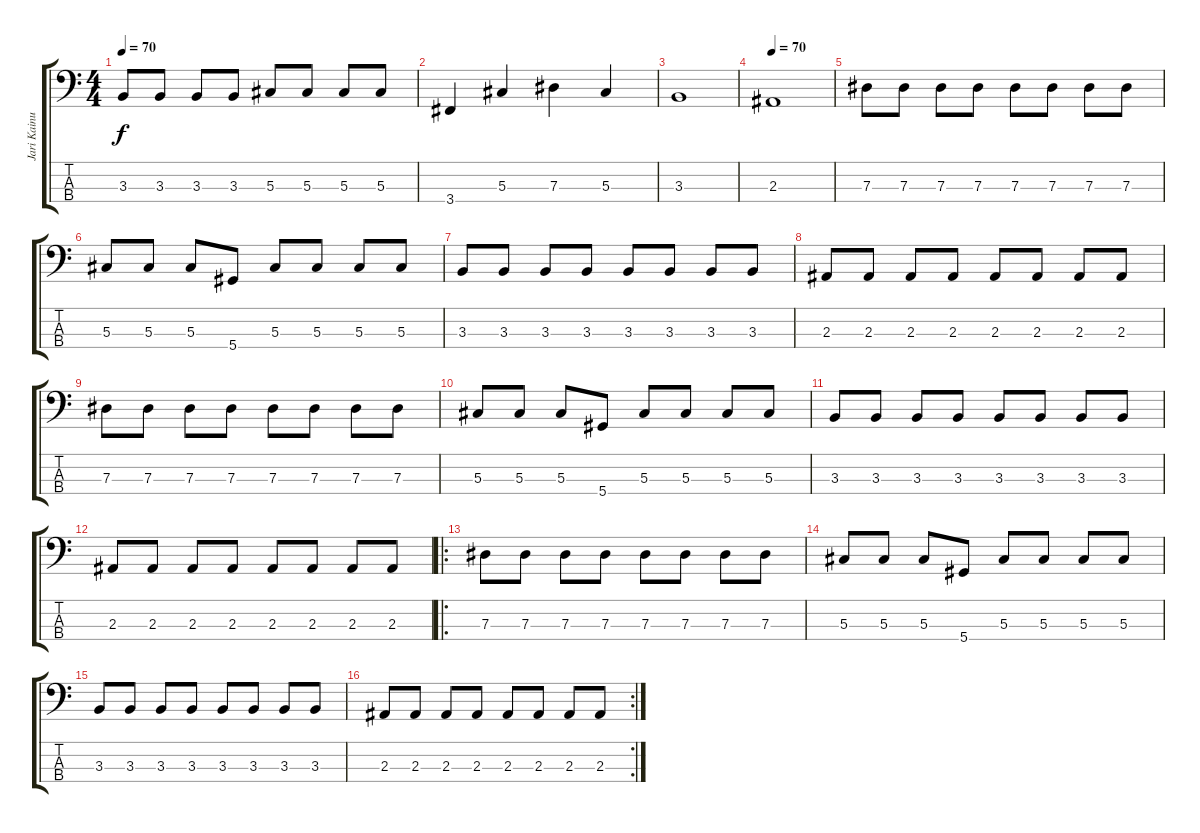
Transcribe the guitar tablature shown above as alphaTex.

\track ("Jari Kainulainen (Bass)" "Jari Kainu") {instrument electricbassfinger}
\staff {score tabs}
\tuning (Gb2 Db2 Ab1 Eb1) {hide}
\ts (4 4)
\tempo 70
\clef f4
\ks c
3.3.8{dy f} 3.3.8 3.3.8 3.3.8 5.3.8 5.3.8 5.3.8 5.3.8 |
3.4.4 5.3.4 7.3.4 5.3.4 |
3.3.1 |
\tempo 70
2.3.1 |
7.3.8 7.3.8 7.3.8 7.3.8 7.3.8 7.3.8 7.3.8 7.3.8 |
5.3.8 5.3.8 5.3.8 5.4.8 5.3.8 5.3.8 5.3.8 5.3.8 |
3.3.8 3.3.8 3.3.8 3.3.8 3.3.8 3.3.8 3.3.8 3.3.8 |
2.3.8 2.3.8 2.3.8 2.3.8 2.3.8 2.3.8 2.3.8 2.3.8 |
7.3.8 7.3.8 7.3.8 7.3.8 7.3.8 7.3.8 7.3.8 7.3.8 |
5.3.8 5.3.8 5.3.8 5.4.8 5.3.8 5.3.8 5.3.8 5.3.8 |
3.3.8 3.3.8 3.3.8 3.3.8 3.3.8 3.3.8 3.3.8 3.3.8 |
2.3.8 2.3.8 2.3.8 2.3.8 2.3.8 2.3.8 2.3.8 2.3.8 |
\ro
7.3.8 7.3.8 7.3.8 7.3.8 7.3.8 7.3.8 7.3.8 7.3.8 |
5.3.8 5.3.8 5.3.8 5.4.8 5.3.8 5.3.8 5.3.8 5.3.8 |
3.3.8 3.3.8 3.3.8 3.3.8 3.3.8 3.3.8 3.3.8 3.3.8 |
\rc 2
2.3.8 2.3.8 2.3.8 2.3.8 2.3.8 2.3.8 2.3.8 2.3.8
